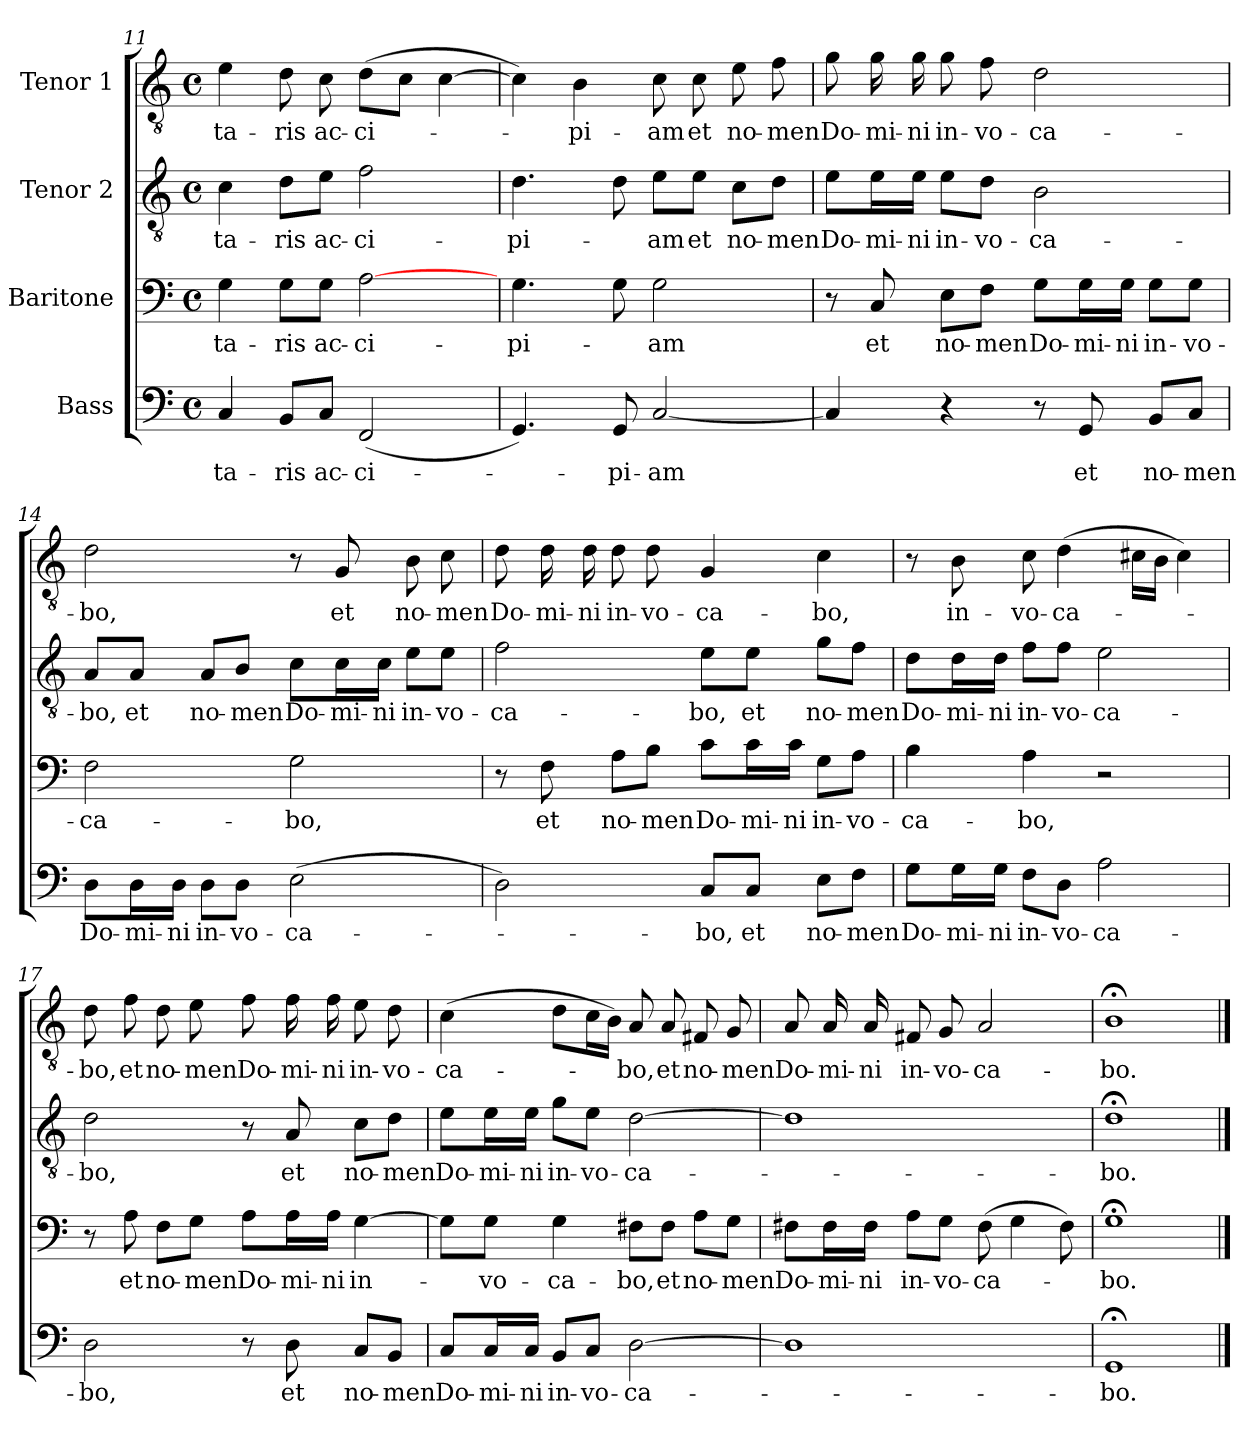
**kern	**text	**kern	**text	**kern	**text	**kern	**text
*part4	*part4	*part3	*part3	*part2	*part2	*part1	*part1
*staff4	*staff4	*staff3	*staff3	*staff2	*staff2	*staff1	*staff1
*I"Bass	*	*I"Baritone	*	*I"Tenor 2	*	*I"Tenor 1	*
*clefF4	*	*clefF4	*	*clefGv2	*	*clefGv2	*
*k[]	*	*k[]	*	*k[]	*	*k[]	*
*C:	*	*C:	*	*C:	*	*C:	*
*M4/4	*	*M4/4	*	*M4/4	*	*M4/4	*
*met(c)	*	*met(c)	*	*met(c)	*	*met(c)	*
=11	=11	=11	=11	=11	=11	=11	=11
4C/	-ta-	4G\	-ta-	4c\	-ta-	4e\	-ta-
8BB/L	-ris	8G\L	-ris	8d\L	-ris	8d\	-ris
8C/J	ac-	8G\J	ac-	8e\J	ac-	8c\	ac-
(2FF/	-ci-	[2A\	-ci-	2f\	-ci-	(8d\L	-ci-
.	.	.	.	.	.	8c\J	.
.	.	.	.	.	.	[4c\	.
!!LO:PB:g=z
=12	=12	=12	=12	=12	=12	=12	=12
4.GG/)	.	4.G\	-pi-	4.d\	-pi-	4c\])	.
.	.	.	.	.	.	4B\	-pi-
8GG/	-pi-	8G\	.	8d\	.	.	.
[2C/	-am	2G\	-am	8e\L	am	8c\	-am
.	.	.	.	8e\J	et	8c\	et
.	.	.	.	8c\L	no-	8e\	no-
.	.	.	.	8d\J	-men	8f\	-men
=13	=13	=13	=13	=13	=13	=13	=13
4C/]	.	8r	.	8e\L	Do-	8g\	Do-
.	.	8C/	et	16e\L	-mi-	16g\	-mi-
.	.	.	.	16e\JJ	-ni	16g\	-ni
4r	.	8E\L	no-	8e\L	in-	8g\	in-
.	.	8F\J	-men	8d\J	-vo-	8f\	-vo-
8r	.	8G\L	Do-	2B\	-ca-	2d\	-ca-
8GG/	et	16G\L	-mi-	.	.	.	.
.	.	16G\JJ	-ni	.	.	.	.
8BB/L	no-	8G\L	in-	.	.	.	.
8C/J	-men	8G\J	-vo-	.	.	.	.
=14	=14	=14	=14	=14	=14	=14	=14
8D\L	Do-	2F\	-ca-	8A/L	-bo,	2d\	-bo,
16D\L	-mi-	.	.	8A/J	et	.	.
16D\JJ	-ni	.	.	.	.	.	.
8D\L	in-	.	.	8A/L	no-	.	.
8D\J	-vo-	.	.	8B/J	-men	.	.
(2E\	-ca-	2G\	-bo,	8c\L	Do-	8r	.
.	.	.	.	16c\L	-mi-	8G/	et
.	.	.	.	16c\JJ	-ni	.	.
.	.	.	.	8e\L	in-	8B\	no-
.	.	.	.	8e\J	-vo-	8c\	-men
!!LO:LB:g=z
=15	=15	=15	=15	=15	=15	=15	=15
2D\)	.	8r	.	2f\	-ca-	8d\	Do-
.	.	8F\	et	.	.	16d\	-mi-
.	.	.	.	.	.	16d\	-ni
.	.	8A\L	no-	.	.	8d\	in-
.	.	8B\J	-men	.	.	8d\	-vo-
8C/L	-bo,	8c\L	Do-	8e\L	-bo,	4G/	-ca-
8C/J	et	16c\L	-mi-	8e\J	et	.	.
.	.	16c\JJ	-ni	.	.	.	.
8E\L	no-	8G\L	in-	8g\L	no-	4c\	-bo,
8F\J	-men	8A\J	-vo-	8f\J	-men	.	.
=16	=16	=16	=16	=16	=16	=16	=16
8G\L	Do-	4B\	-ca-	8d\L	Do-	8r	.
16G\L	-mi-	.	.	16d\L	-mi-	8B\	in-
16G\JJ	-ni	.	.	16d\JJ	-ni	.	.
8F\L	in-	4A\	-bo,	8f\L	in-	8c\	-vo-
8D\J	-vo-	.	.	8f\J	-vo-	(4d\	-ca-
2A\	-ca-	2r	.	2e\	-ca-	.	.
.	.	.	.	.	.	16c#X\LL	.
.	.	.	.	.	.	16B\JJ	.
.	.	.	.	.	.	4c#\)	.
=17	=17	=17	=17	=17	=17	=17	=17
2D\	-bo,	8r	.	2d\	-bo,	8d\	-bo,
.	.	8A\	et	.	.	8f\	et
.	.	8F\L	no-	.	.	8d\	no-
.	.	8G\J	-men	.	.	8e\	-men
8r	.	8A\L	Do-	8r	.	8f\	Do-
8D\	et	16A\L	-mi-	8A/	et	16f\	-mi-
.	.	16A\JJ	-ni	.	.	16f\	-ni
8C/L	no-	[4G\	in-	8c\L	no-	8e\	in-
8BB/J	-men	.	.	8d\J	-men	8d\	-vo-
!!LO:LB:g=z
=18	=18	=18	=18	=18	=18	=18	=18
8C/L	Do-	8G\L]	.	8e\L	Do-	(4c\	-ca-
16C/L	-mi-	8G\J	-vo-	16e\L	-mi-	.	.
16C/JJ	-ni	.	.	16e\JJ	-ni	.	.
8BB/L	in-	4G\	-ca-	8g\L	in-	8d\L	.
8C/J	-vo-	.	.	8e\J	-vo-	16c\L	.
.	.	.	.	.	.	16B\JJ)	.
[2D\	-ca-	8F#X\L	-bo,	[2d\	-ca-	8A/	-bo,
.	.	8F#\J	et	.	.	8A/	et
.	.	8A\L	no-	.	.	8F#X/	no-
.	.	8G\J	-men	.	.	8G/	-men
=19	=19	=19	=19	=19	=19	=19	=19
1D]	.	8F#X\L	Do-	1d]	.	8A/	Do-
.	.	16F#\L	-mi-	.	.	16A/	-mi-
.	.	16F#\JJ	-ni	.	.	16A/	-ni
.	.	8A\L	in-	.	.	8F#X/	in-
.	.	8G\J	-vo-	.	.	8G/	-vo-
.	.	(8F#\	-ca-	.	.	2A/	-ca-
.	.	4G\	.	.	.	.	.
.	.	8F#\)	.	.	.	.	.
=20	=20	=20	=20	=20	=20	=20	=20
1GG;<	-bo.	1G;<	-bo.	1d;<	-bo.	1B;<	-bo.
==	==	==	==	==	==	==	==
*-	*-	*-	*-	*-	*-	*-	*-
